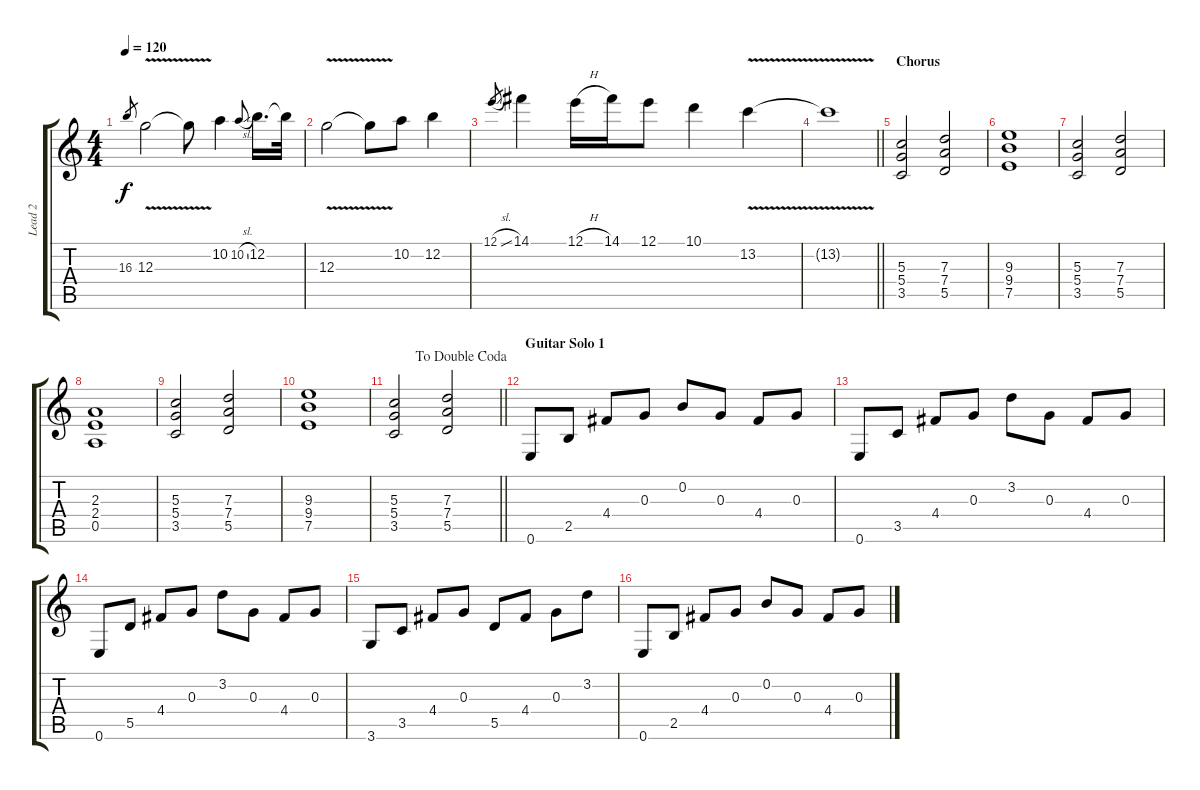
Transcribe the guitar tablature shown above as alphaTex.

\track ("Lead 2" "Lead 2") {instrument distortionguitar}
\staff {score tabs}
\tuning (E4 B3 G3 D3 A2 E2) {hide}
\ts (4 4)
\tempo 120
\clef g2
\ks c
16.3.8{gr dy f} 12.3{v}.2 12.3{t}.8 10.2.4 10.2{sl}.8{gr onbeat} 12.2.16{d} 12.2{t}.32 |
12.3{v}.2 12.3{t}.8 10.2.8 12.2.4 |
12.1{sl}.8{gr} 14.1.4 12.1{h}.16 14.1.16 12.1.8 10.1.4 13.2{v}.4 |
\barLineRight lightlight
13.2{t}.1 |
\section ("" "Chorus")
(5.3 5.4 3.5).2 (7.3 7.4 5.5).2 |
(9.3 9.4 7.5).1 |
(5.3 5.4 3.5).2 (7.3 7.4 5.5).2 |
(2.3 2.4 0.5).1 |
(5.3 5.4 3.5).2 (7.3 7.4 5.5).2 |
(9.3 9.4 7.5).1 |
\jump dadoublecoda
\barLineRight lightlight
(5.3 5.4 3.5).2 (7.3 7.4 5.5).2 |
\section ("" "Guitar Solo 1")
0.6.8{instrument acousticgrandpiano} 2.5.8 4.4.8 0.3.8 0.2.8 0.3.8 4.4.8 0.3.8 |
0.6.8 3.5.8 4.4.8 0.3.8 3.2.8 0.3.8 4.4.8 0.3.8 |
0.6.8 5.5.8 4.4.8 0.3.8 3.2.8 0.3.8 4.4.8 0.3.8 |
3.6.8 3.5.8 4.4.8 0.3.8 5.5.8 4.4.8 0.3.8 3.2.8 |
0.6.8 2.5.8 4.4.8 0.3.8 0.2.8 0.3.8 4.4.8 0.3.8
